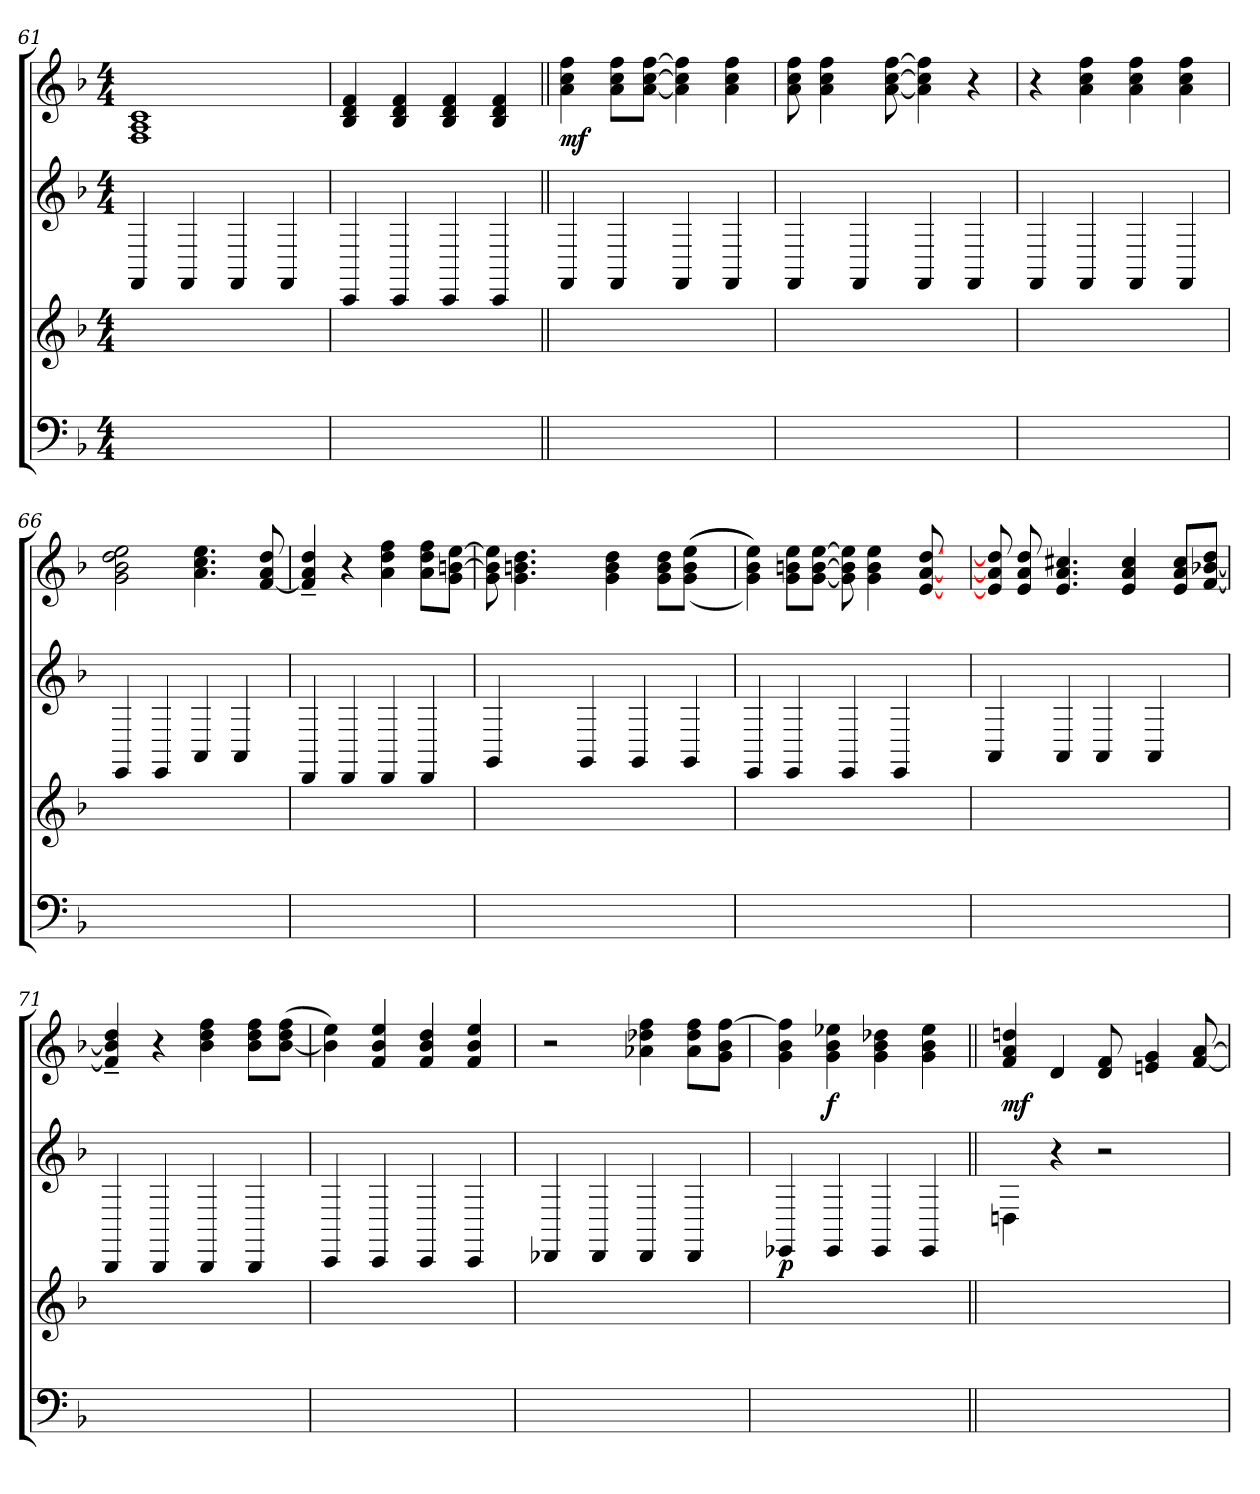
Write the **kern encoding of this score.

**kern	**kern	**kern	**dynam	**kern	**dynam
*part4	*part3	*part2	*part2	*part1	*part1
*staff4	*staff3	*staff2	*staff2	*staff1	*staff1
!!LO:LB:g=z
*clefF4	*clefG2	*clefG2	*	*clefG2	*
*k[b-]	*k[b-]	*k[b-]	*	*k[b-]	*
*M4/4	*M4/4	*M4/4	*	*M4/4	*
=61	=61	=61	=61	=61	=61
1ryy	2ryy	4FF/	.	1F 1A 1c	.
.	.	4FF/	.	.	.
.	2ryy	4FF/	.	.	.
.	.	4FF/	.	.	.
=62	=62	=62	=62	=62	=62
1ryy	1ryy	4CC/	.	4B-/ 4d/ 4f/	.
.	.	4CC/	.	4B-/ 4d/ 4f/	.
.	.	4CC/	.	4B-/ 4d/ 4f/	.
.	.	4CC/	.	4B-/ 4d/ 4f/	.
=63||	=63||	=63||	=63||	=63||	=63||
!	!	!	!	!	!LO:DY:b
1ryy	2ryy	4FF/	.	4a\ 4cc\ 4ff\	mf
.	.	4FF/	.	8a\ 8cc\ 8ff\L	.
.	.	.	.	[8a\ [8cc\ [8ff\J	.
.	2ryy	4FF/	.	4a]\ 4cc]\ 4ff]\	.
.	.	4FF/	.	4a\ 4cc\ 4ff\	.
=64	=64	=64	=64	=64	=64
1ryy	2ryy	4FF/	.	8a\ 8cc\ 8ff\	.
.	.	.	.	4a\ 4cc\ 4ff\	.
.	.	4FF/	.	.	.
.	.	.	.	[8a\ [8cc\ [8ff\	.
.	2ryy	4FF/	.	4a]\ 4cc]\ 4ff]\	.
.	.	4FF/	.	4r	.
!!LO:PB:g=z
=65	=65	=65	=65	=65	=65
1ryy	2ryy	4FF/	.	4r	.
.	.	4FF/	.	4a\ 4cc\ 4ff\	.
.	2ryy	4FF/	.	4a\ 4cc\ 4ff\	.
.	.	4FF/	.	4a\ 4cc\ 4ff\	.
=66	=66	=66	=66	=66	=66
1ryy	2ryy	4EE/	.	2g\ 2b-\ 2dd\ 2ee\	.
.	.	4EE/	.	.	.
.	2ryy	4AA/	.	4.a\ 4.cc\ 4.ee\	.
.	.	4AA/	.	.	.
.	.	.	.	[8f/ 8a/ 8dd/	.
=67	=67	=67	=67	=67	=67
1ryy	2ryy	4DD/	.	4f]~/ 4a~/ 4dd~/	.
.	.	4DD/	.	4r	.
.	2ryy	4DD/	.	4a\ 4dd\ 4ff\	.
.	.	4DD/	.	8a\ 8dd\ 8ff\L	.
.	.	.	.	8g\ [8bn\ [8ee\J	.
=68	=68	=68	=68	=68	=68
1ryy	2ryy	4GG/	.	8g\ 8b]\ 8ee]\	.
.	.	.	.	4.g\ 4.bn\ 4.dd\	.
.	.	4ryy	.	.	.
.	2ryy	4GG/	.	8ryy	.
.	.	.	.	4g\ 4b\ 4dd\	.
.	.	4GG/	.	.	.
.	.	.	.	8g\ 8b\ 8dd\L	.
4ryy	4ryy	4GG/	.	(<(>(>8g\ 8b\ 8ee\J	.
.	.	.	.	8ryy	.
!!LO:LB:g=z
=69	=69	=69	=69	=69	=69
1ryy	2ryy	4EE/	.	4g\ 4b-\ 4ee\)))	.
.	.	4EE/	.	8g\ 8bn\ 8ee\L	.
.	.	.	.	[8g\ [8b\ [8ee\J	.
.	2ryy	4EE/	.	8g]\ 8b]\ 8ee]\	.
.	.	.	.	4g\ 4b\ 4ee\	.
.	.	4EE/	.	.	.
.	.	.	.	[8e/ [8a/ [8dd/	.
8ryy	8ryy	8ryy	.	8ryy	.
!!LO:LB:g=z
=70	=70	=70	=70	=70	=70
1ryy	2ryy	4AA/	.	8e]/ 8a]/ 8dd]/	.
.	.	.	.	8e/ 8a/ 8dd/	.
.	.	4AA/	.	4.e/ 4.a/ 4.cc#X/	.
.	2ryy	4AA/	.	.	.
.	.	.	.	4e/ 4a/ 4cc#/	.
.	.	4AA/	.	.	.
.	.	.	.	8e/ 8a/ 8cc#/L	.
8ryy	8ryy	8ryy	.	[8f/ [8b-X/ 8dd/J	.
=71	=71	=71	=71	=71	=71
1ryy	2ryy	4BBB-/	.	4f]~/ 4b-]~/ 4dd~/	.
.	.	4BBB-/	.	4r	.
.	2ryy	4BBB-/	.	4b-\ 4dd\ 4ff\	.
.	.	4BBB-/	.	8b-\ 8dd\ 8ff\L	.
.	.	.	.	(>[8b-\ 8dd\ 8ff\J	.
=72	=72	=72	=72	=72	=72
1ryy	2ryy	4CC/	.	4b-]\ 4ee\)	.
.	.	4CC/	.	4f/ 4b-/ 4ee/	.
.	2ryy	4CC/	.	4f/ 4b-/ 4dd/	.
.	.	4CC/	.	4f/ 4b-/ 4ee/	.
!!LO:PB:g=z
=73	=73	=73	=73	=73	=73
1ryy	2ryy	4DD-X/	.	2r	.
.	.	4DD-/	.	.	.
.	2ryy	4DD-/	.	4a-X\ 4dd-X\ 4ff\	.
.	.	4DD-/	.	8a-\ 8dd-\ 8ff\L	.
.	.	.	.	8g\ 8b-\ [8ff\J	.
=74	=74	=74	=74	=74	=74
!	!	!	!LO:DY:b	!	!
1ryy	1ryy	4EE-X/	p	4g\ 4b-\ 4ff]\	.
!	!	!	!	!	!LO:DY:b
.	.	4EE-/	.	4g\ 4b-\ 4ee-X\	f
.	.	4EE-/	.	4g\ 4b-\ 4dd-X\	.
.	.	4EE-/	.	4g\ 4b-\ 4ee-\	.
=75||	=75||	=75||	=75||	=75||	=75||
!	!	!	!	!	!LO:DY:b
1ryy	2ryy	4Dn\	.	4f/ 4a/ 4ddn/	mf
.	.	4r	.	4d/	.
.	2ryy	2r	.	8d/ 8f/	.
.	.	.	.	4en/ 4g/	.
.	.	.	.	[8f/ [8a/	.
=	=	=	=	=	=
*-	*-	*-	*-	*-	*-
